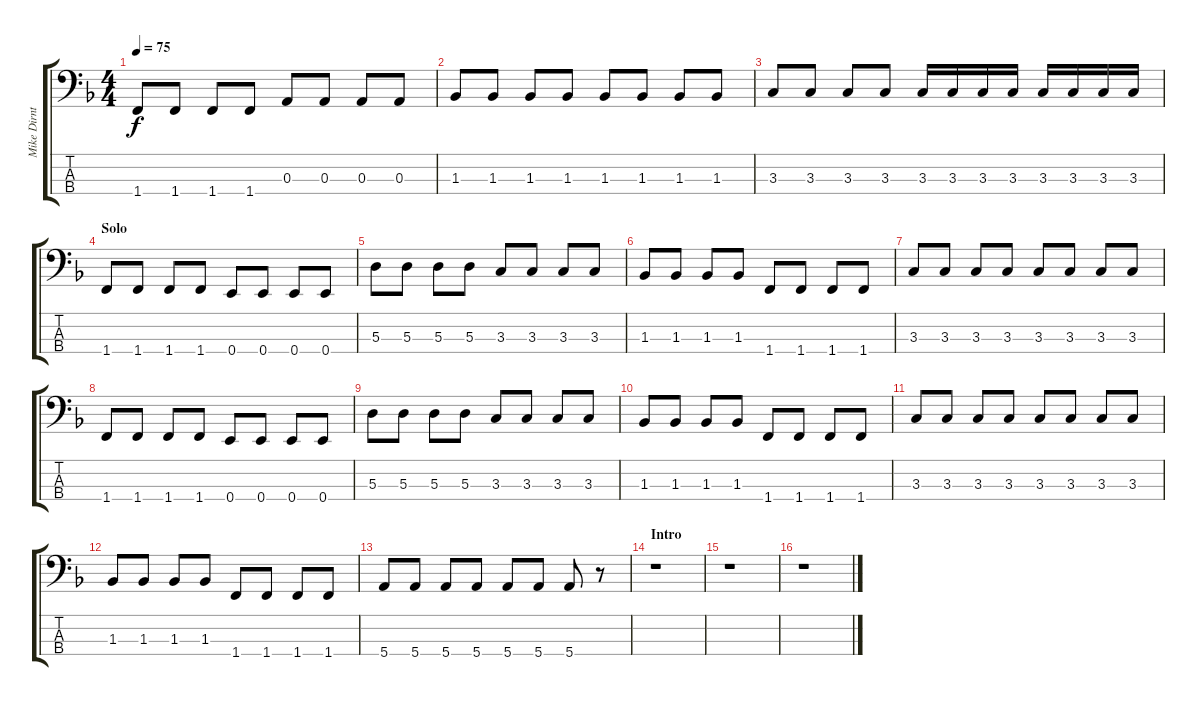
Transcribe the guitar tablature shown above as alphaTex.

\track ("Mike Dirnt" "Mike Dirnt") {instrument electricbasspick}
\staff {score tabs}
\tuning (G2 D2 A1 E1) {hide}
\ts (4 4)
\tempo 75
\clef f4
\ks f
1.4.8{dy f} 1.4.8 1.4.8 1.4.8 0.3.8 0.3.8 0.3.8 0.3.8 |
1.3.8 1.3.8 1.3.8 1.3.8 1.3.8 1.3.8 1.3.8 1.3.8 |
3.3.8 3.3.8 3.3.8 3.3.8 3.3.16 3.3.16 3.3.16 3.3.16 3.3.16 3.3.16 3.3.16 3.3.16 |
\section ("" "Solo")
1.4.8 1.4.8 1.4.8 1.4.8 0.4.8 0.4.8 0.4.8 0.4.8 |
5.3.8 5.3.8 5.3.8 5.3.8 3.3.8 3.3.8 3.3.8 3.3.8 |
1.3.8 1.3.8 1.3.8 1.3.8 1.4.8 1.4.8 1.4.8 1.4.8 |
3.3.8 3.3.8 3.3.8 3.3.8 3.3.8 3.3.8 3.3.8 3.3.8 |
1.4.8 1.4.8 1.4.8 1.4.8 0.4.8 0.4.8 0.4.8 0.4.8 |
5.3.8 5.3.8 5.3.8 5.3.8 3.3.8 3.3.8 3.3.8 3.3.8 |
1.3.8 1.3.8 1.3.8 1.3.8 1.4.8 1.4.8 1.4.8 1.4.8 |
3.3.8 3.3.8 3.3.8 3.3.8 3.3.8 3.3.8 3.3.8 3.3.8 |
1.3.8 1.3.8 1.3.8 1.3.8 1.4.8 1.4.8 1.4.8 1.4.8 |
5.4.8 5.4.8 5.4.8 5.4.8 5.4.8 5.4.8 5.4.8 r.8 |
\section ("" "Intro")
r.1 |
r.1 |
r.1
